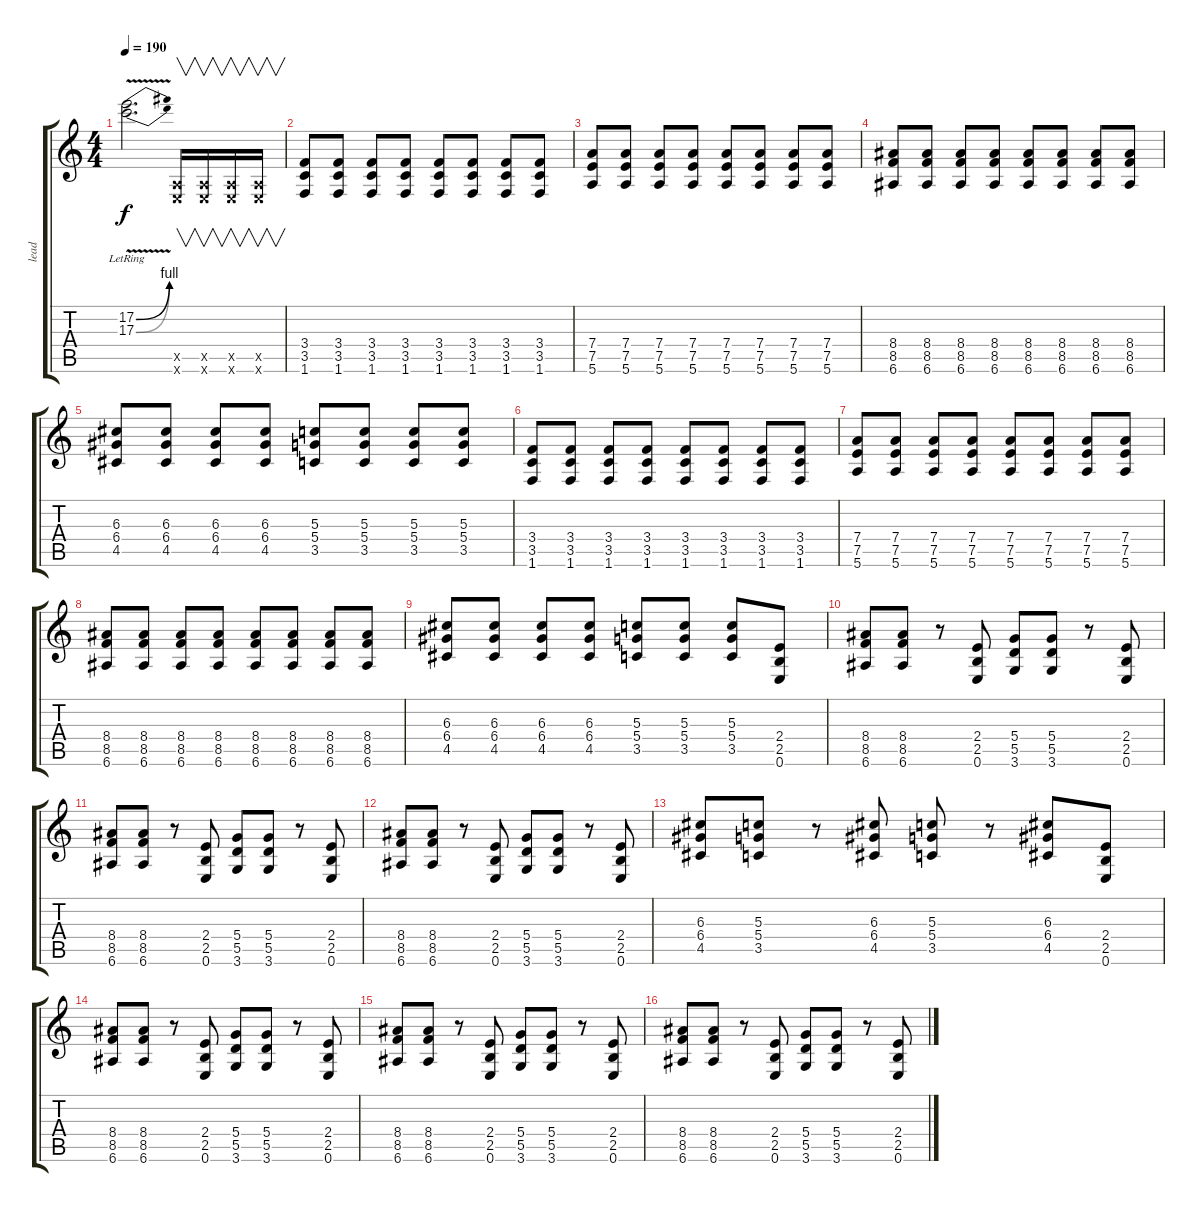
\track ("lead" "lead") {instrument overdrivenguitar}
\staff {score tabs}
\tuning (E4 B3 G3 D3 A2 E2) {hide}
\ts (4 4)
\tempo 190
\clef g2
\ks c
(17.2{be (bend 0 0 60 4) v lr} 17.3{be (bend 0 0 60 4) v lr}).2{d dy f} (0.5{x} 0.6{x}).16{v} (0.5{x} 0.6{x}).16{v} (0.5{x} 0.6{x}).16{v} (0.5{x} 0.6{x}).16{v} |
(3.4 3.5 1.6).8 (3.4 3.5 1.6).8 (3.4 3.5 1.6).8 (3.4 3.5 1.6).8 (3.4 3.5 1.6).8 (3.4 3.5 1.6).8 (3.4 3.5 1.6).8 (3.4 3.5 1.6).8 |
(7.4 7.5 5.6).8 (7.4 7.5 5.6).8 (7.4 7.5 5.6).8 (7.4 7.5 5.6).8 (7.4 7.5 5.6).8 (7.4 7.5 5.6).8 (7.4 7.5 5.6).8 (7.4 7.5 5.6).8 |
(8.4 8.5 6.6).8 (8.4 8.5 6.6).8 (8.4 8.5 6.6).8 (8.4 8.5 6.6).8 (8.4 8.5 6.6).8 (8.4 8.5 6.6).8 (8.4 8.5 6.6).8 (8.4 8.5 6.6).8 |
(6.3 6.4 4.5).8 (6.3 6.4 4.5).8 (6.3 6.4 4.5).8 (6.3 6.4 4.5).8 (5.3 5.4 3.5).8 (5.3 5.4 3.5).8 (5.3 5.4 3.5).8 (5.3 5.4 3.5).8 |
(3.4 3.5 1.6).8 (3.4 3.5 1.6).8 (3.4 3.5 1.6).8 (3.4 3.5 1.6).8 (3.4 3.5 1.6).8 (3.4 3.5 1.6).8 (3.4 3.5 1.6).8 (3.4 3.5 1.6).8 |
(7.4 7.5 5.6).8 (7.4 7.5 5.6).8 (7.4 7.5 5.6).8 (7.4 7.5 5.6).8 (7.4 7.5 5.6).8 (7.4 7.5 5.6).8 (7.4 7.5 5.6).8 (7.4 7.5 5.6).8 |
(8.4 8.5 6.6).8 (8.4 8.5 6.6).8 (8.4 8.5 6.6).8 (8.4 8.5 6.6).8 (8.4 8.5 6.6).8 (8.4 8.5 6.6).8 (8.4 8.5 6.6).8 (8.4 8.5 6.6).8 |
(6.3 6.4 4.5).8 (6.3 6.4 4.5).8 (6.3 6.4 4.5).8 (6.3 6.4 4.5).8 (5.3 5.4 3.5).8 (5.3 5.4 3.5).8 (5.3 5.4 3.5).8 (2.4 2.5 0.6).8 |
(8.4 8.5 6.6).8 (8.4 8.5 6.6).8 r.8 (2.4 2.5 0.6).8 (5.4 5.5 3.6).8 (5.4 5.5 3.6).8 r.8 (2.4 2.5 0.6).8 |
(8.4 8.5 6.6).8 (8.4 8.5 6.6).8 r.8 (2.4 2.5 0.6).8 (5.4 5.5 3.6).8 (5.4 5.5 3.6).8 r.8 (2.4 2.5 0.6).8 |
(8.4 8.5 6.6).8 (8.4 8.5 6.6).8 r.8 (2.4 2.5 0.6).8 (5.4 5.5 3.6).8 (5.4 5.5 3.6).8 r.8 (2.4 2.5 0.6).8 |
(6.3 6.4 4.5).8 (5.3 5.4 3.5).8 r.8 (6.3 6.4 4.5).8 (5.3 5.4 3.5).8 r.8 (6.3 6.4 4.5).8 (2.4 2.5 0.6).8 |
(8.4 8.5 6.6).8 (8.4 8.5 6.6).8 r.8 (2.4 2.5 0.6).8 (5.4 5.5 3.6).8 (5.4 5.5 3.6).8 r.8 (2.4 2.5 0.6).8 |
(8.4 8.5 6.6).8 (8.4 8.5 6.6).8 r.8 (2.4 2.5 0.6).8 (5.4 5.5 3.6).8 (5.4 5.5 3.6).8 r.8 (2.4 2.5 0.6).8 |
(8.4 8.5 6.6).8 (8.4 8.5 6.6).8 r.8 (2.4 2.5 0.6).8 (5.4 5.5 3.6).8 (5.4 5.5 3.6).8 r.8 (2.4 2.5 0.6).8
